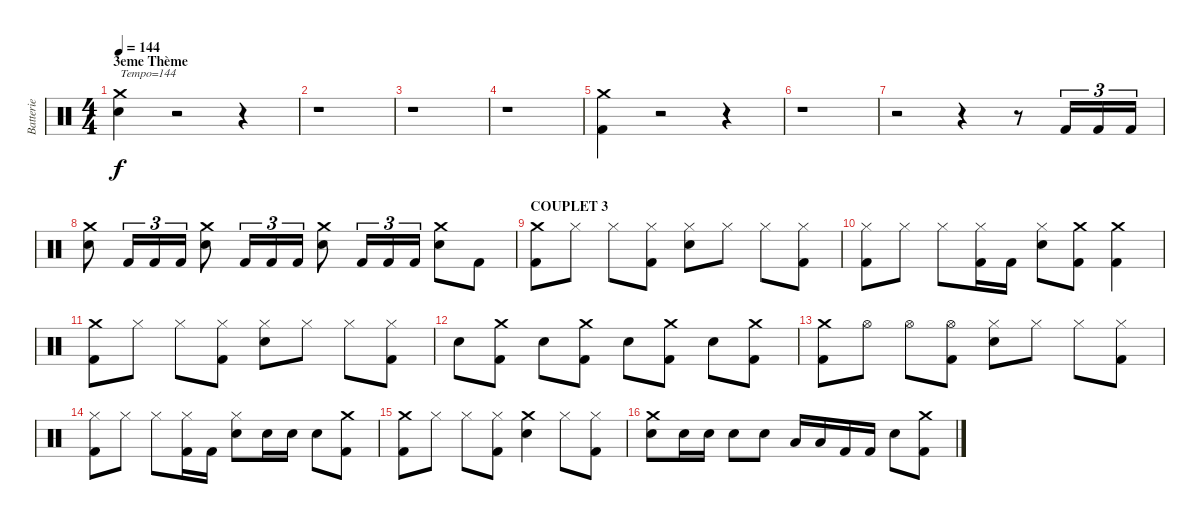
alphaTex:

\track ("Batterie" "Batterie") {instrument percussion}
\staff {score}
\articulation defaults
\ts (4 4)
\section ("" "3eme Thème")
\tempo 144
\clef neutral
\ks c
("Snare (hit)" "Crash medium (hit)").4{txt "Tempo=144" dy f} r.2 r.4 |
r.1 |
r.1 |
r.1 |
("Kick (hit) 2" "Crash medium (hit)").4 r.2 r.4 |
r.1 |
r.2 r.4 r.8 "Kick (hit) 2".16{tu (3 2)} "Kick (hit) 2".16{tu (3 2)} "Kick (hit) 2".16{tu (3 2)} |
("Snare (hit) 2" "Crash medium (hit)").8 "Kick (hit) 2".16{tu (3 2)} "Kick (hit) 2".16{tu (3 2)} "Kick (hit) 2".16{tu (3 2)} ("Snare (hit) 2" "Crash medium (hit)").8 "Kick (hit) 2".16{tu (3 2)} "Kick (hit) 2".16{tu (3 2)} "Kick (hit) 2".16{tu (3 2)} ("Snare (hit) 2" "Crash medium (hit)").8 "Kick (hit) 2".16{tu (3 2)} "Kick (hit) 2".16{tu (3 2)} "Kick (hit) 2".16{tu (3 2)} ("Snare (hit) 2" "Crash medium (hit)").8 "Kick (hit) 2".8 |
\section ("" "COUPLET 3")
("Kick (hit) 2" "Crash medium (hit)").8 "Hi-Hat (closed)".8 "Hi-Hat (closed)".8 ("Kick (hit) 2" "Hi-Hat (closed)").8 ("Snare (hit) 2" "Hi-Hat (closed)").8 "Hi-Hat (closed)".8 "Hi-Hat (closed)".8 ("Kick (hit) 2" "Hi-Hat (closed)").8 |
("Hi-Hat (closed)" "Kick (hit) 2").8 "Hi-Hat (closed)".8 "Hi-Hat (closed)".8 ("Hi-Hat (closed)" "Kick (hit) 2").16 "Kick (hit) 2".16 ("Snare (hit) 2" "Hi-Hat (closed)").8 ("Kick (hit) 2" "Crash medium (hit)").8 ("Kick (hit) 2" "Crash medium (hit)").4 |
("Crash medium (hit)" "Kick (hit) 2").8 "Hi-Hat (closed)".8 "Hi-Hat (closed)".8 ("Kick (hit) 2" "Hi-Hat (closed)").8 ("Snare (hit) 2" "Hi-Hat (closed)").8 "Hi-Hat (closed)".8 "Hi-Hat (closed)".8 ("Kick (hit) 2" "Hi-Hat (closed)").8 |
"Snare (hit) 2".8 ("Kick (hit) 2" "Crash medium (hit)").8 "Snare (hit) 2".8 ("Kick (hit) 2" "Crash medium (hit)").8 "Snare (hit) 2".8 ("Kick (hit) 2" "Crash medium (hit)").8 "Snare (hit) 2".8 ("Kick (hit) 2" "Crash medium (hit)").8 |
("Kick (hit) 2" "Crash medium (hit)").8 "Hi-Hat (open)".8 "Hi-Hat (open)".8 ("Kick (hit) 2" "Hi-Hat (open)").8 ("Snare (hit) 2" "Hi-Hat (closed)").8 "Hi-Hat (closed)".8 "Hi-Hat (closed)".8 ("Kick (hit) 2" "Hi-Hat (closed)").8 |
("Hi-Hat (closed)" "Kick (hit) 2").8 "Hi-Hat (closed)".8 "Hi-Hat (closed)".8 ("Kick (hit) 2" "Hi-Hat (closed)").16 "Kick (hit) 2".16 ("Snare (hit) 2" "Hi-Hat (closed)").8 "Snare (hit) 2".16 "Snare (hit) 2".16 "Snare (hit) 2".8 ("Kick (hit) 2" "Crash medium (hit)").8 |
("Crash medium (hit)" "Kick (hit) 2").8 "Hi-Hat (closed)".8 "Hi-Hat (closed)".8 ("Kick (hit) 2" "Hi-Hat (closed)").8 ("Snare (hit) 2" "Crash medium (hit)").4 "Hi-Hat (closed)".8 ("Kick (hit) 2" "Hi-Hat (closed)").8 |
("Snare (hit) 2" "Crash medium (hit)").8 "Snare (hit) 2".16 "Snare (hit) 2".16 "Snare (hit) 2".8 "Snare (hit) 2".8 "Low Tom (hit)".16 "Low Tom (hit)".16 "Kick (hit) 2".16 "Kick (hit) 2".16 "Snare (hit) 2".8 ("Kick (hit) 2" "Crash medium (hit)").8
